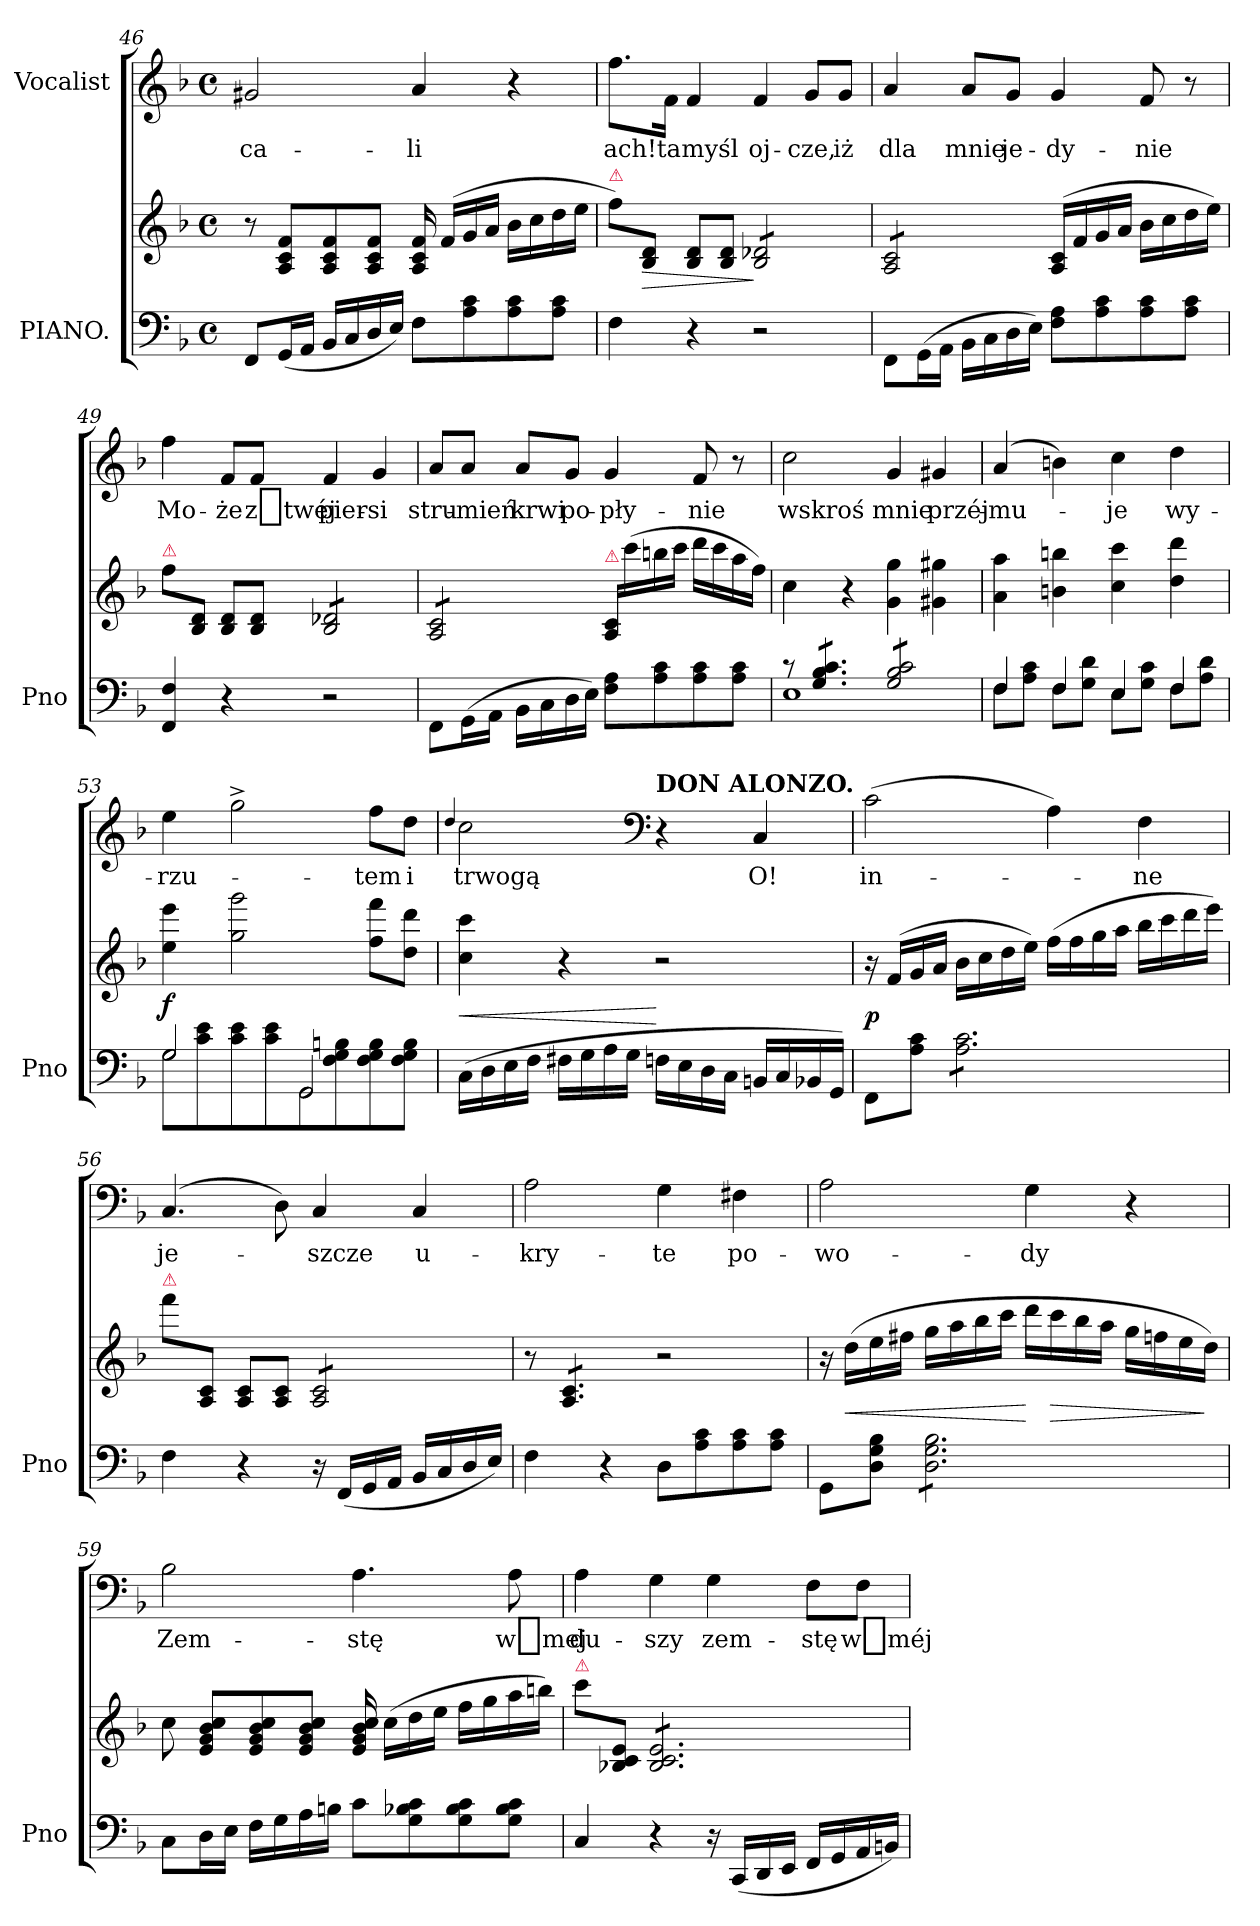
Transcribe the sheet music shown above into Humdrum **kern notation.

**kern	**kern	**dynam	**kern	**text
*part2	*part2	*part2	*part1	*part1
*staff3	*staff2	*staff2/3	*staff1	*staff1
*I"PIANO.	*	*	*I"Vocalist	*
*I'Pno	*	*	*	*
*clefF4	*clefG2	*	*clefG2	*
*k[b-]	*k[b-]	*	*k[b-]	*
*M4/4	*M4/4	*	*M4/4	*
*met(c)	*met(c)	*	*met(c)	*
=46	=46	=46	=46	=46
8FF/L	8r	.	2g#X/	-ca-
(<16GG/L	8A/ 8c/ 8f/L	.	.	.
16AA/JJ	.	.	.	.
16BB-/LL	8A/ 8c/ 8f/	.	.	.
16C/	.	.	.	.
16D/	8A/ 8c/ 8f/J	.	.	.
16E/JJ)	.	.	.	.
8F\L	16A/ 16c/ 16f/	.	4a/	-li
.	(16f/LL	.	.	.
8A\ 8c\	16g/	.	.	.
.	16a/JJ	.	.	.
8A\ 8c\	16b-\LL	.	4r	.
.	16cc\	.	.	.
8A\ 8c\J	16dd\	.	.	.
.	16ee\JJ	.	.	.
=47	=47	=47	=47	=47
!	!LO:TX:a:color=crimson:t=⚠	!	!	!
4F\	8ff\L)	.	8.ff\L	ach!
.	8B-/ 8d/J	>	.	.
.	.	.	16f\Jk	ta
4r	8B-/ 8d/L	.	4f/	myśl
.	8B-/ 8d/J	.	.	.
*	*tremolo	*	*	*
2r	8B-/ 8d-X/L	]	4f/	oj-
.	8B-/ 8d-X/	.	.	.
.	8B-/ 8d-X/	.	8g/L	-cze,
.	8B-/ 8d-X/J	.	8g/J	iż
=48	=48	=48	=48	=48
8FF\L	8A/ 8c/L	.	4a/	dla
(16GG\L	8A/ 8c/	.	.	.
16AA\JJ	.	.	.	.
16BB-\LL	8A/ 8c/	.	8a/L	mnie
16C\	.	.	.	.
16D\	8A/ 8c/J	.	8g/J	je-
*	*Xtremolo	*	*	*
16E\JJ)	.	.	.	.
8F\ 8A\L	(16A/ 16c/LL	.	4g/	-dy-
.	16f/	.	.	.
8A\ 8c\	16g/	.	.	.
.	16a/JJ	.	.	.
8A\ 8c\	16b-\LL	.	8f/	-nie
.	16cc\	.	.	.
8A\ 8c\J	16dd\	.	8r	.
.	16ee\JJ)	.	.	.
=49	=49	=49	=49	=49
!	!LO:TX:a:color=crimson:t=⚠	!	!	!
4FF/ 4F/	8ff\L	.	4ff\	Mo-
.	8B-/ 8d/J	.	.	.
4r	8B-/ 8d/L	.	8f/L	-że
.	8B-/ 8d/J	.	8f/J	z_twéj
*	*tremolo	*	*	*
2r	8B-/ 8d-X/L	.	4f/	pier-
.	8B-/ 8d-X/	.	.	.
.	8B-/ 8d-X/	.	4g/	-si
.	8B-/ 8d-X/J	.	.	.
=50	=50	=50	=50	=50
8FF\L	8A/ 8c/L	.	8a/L	stru-
(16GG\L	8A/ 8c/	.	8a/J	-mień
16AA\JJ	.	.	.	.
16BB-\LL	8A/ 8c/	.	8a/L	krwi
16C\	.	.	.	.
16D\	8A/ 8c/J	.	8g/J	po-
*	*Xtremolo	*	*	*
16E\JJ)	.	.	.	.
!	!LO:TX:a:color=crimson:t=⚠	!	!	!
8F\ 8A\L	16A/ 16c/LL	.	4g/	-pły-
.	(16ccc\	.	.	.
8A\ 8c\	16bbn\	.	.	.
.	16ccc\JJ	.	.	.
8A\ 8c\	16ddd\LL	.	8f/	-nie
.	16ccc\	.	.	.
8A\ 8c\J	16aa\	.	8r	.
.	16ff\JJ)	.	.	.
=51	=51	=51	=51	=51
*^	*	*	*	*
8r	1E	4cc\	.	2cc\	wskroś
*tremolo	*	*	*	*	*
8G/ 8B-/ 8c/L	.	.	.	.	.
8G/ 8B-/ 8c/	.	4r	.	.	.
8G/ 8B-/ 8c/J	.	.	.	.	.
8G/ 8B-/ 8c/L	.	4g\ 4gg\	.	4g/	mnie
8G/ 8B-/ 8c/	.	.	.	.	.
8G/ 8B-/ 8c/	.	4g#X\ 4gg#X\	.	4g#X/	przéj-
8G/ 8B-/ 8c/J	.	.	.	.	.
*Xtremolo	*	*	*	*	*
=52	=52	=52	=52	=52	=52
4F/	8F\L	4a\ 4aa\	.	(4a/	-mu-
.	8A\ 8c\J	.	.	.	.
4F/	8F\L	4bn\ 4bbn\	.	4bn\)	.
.	8G\ 8d\J	.	.	.	.
4E/	8E\L	4cc\ 4ccc\	.	4cc\	-je
.	8G\ 8c\J	.	.	.	.
4F/	8F\L	4dd\ 4ddd\	.	4dd\	wy-
.	8A\ 8d\J	.	.	.	.
=53	=53	=53	=53	=53	=53
!	!LO:N:vis=2	!	!	!	!
2G/	8G\	4ee\ 4eee\	f	4ee\	-rzu-
.	8c\ 8e\	.	.	.	.
.	8c\ 8e\	2gg\ 2ggg\	.	2gg^\	.
.	8c\ 8e\J	.	.	.	.
!	!LO:N:vis=2	!	!	!	!
2GG/	8GG\	.	.	.	.
.	8F\ 8G\ 8Bn\	.	.	.	.
.	8F\ 8G\ 8B\	8ff\ 8fff\L	.	8ff\L	-tem
.	8F\ 8G\ 8B\J	8dd\ 8ddd\J	.	8dd\J	i
*v	*v	*	*	*	*
=54	=54	=54	=54	=54
.	.	.	4qqdd/	.
(16C\LL	4cc\ 4ccc\	<	2cc\	trwogą
16D\	.	.	.	.
16E\	.	.	.	.
16F\JJ	.	.	.	.
16F#X\LL	4r	.	.	.
16G\	.	.	.	.
16A\	.	.	.	.
16G\JJ	.	.	.	.
*	*	*	*clefF4	*
!	!	!	!LO:TX:a:B:t=DON ALONZO.	!
16Fn\LL	2r	[	4r	.
16E\	.	.	.	.
16D\	.	.	.	.
16C\JJ	.	.	.	.
16BBn/LL	.	.	4C/	O!
16C/	.	.	.	.
16BB-X/	.	.	.	.
16GG/JJ)	.	.	.	.
=55	=55	=55	=55	=55
8FF\L	16r	p	(2c\	in-
.	(16f/LL	.	.	.
8A\ 8c\J	16g/	.	.	.
.	16a/JJ	.	.	.
*tremolo	*	*	*	*
8A\ 8c\L	16b-\LL	.	.	.
.	16cc\	.	.	.
8A\ 8c\	16dd\	.	.	.
.	16ee\JJ)	.	.	.
8A\ 8c\	(16ff\LL	.	4A\)	.
.	16ff\	.	.	.
8A\ 8c\	16gg\	.	.	.
.	16aa\JJ	.	.	.
8A\ 8c\	16bb-\LL	.	4F\	-ne
.	16ccc\	.	.	.
8A\ 8c\J	16ddd\	.	.	.
*Xtremolo	*	*	*	*
.	16eee\JJ)	.	.	.
=56	=56	=56	=56	=56
!	!LO:TX:a:color=crimson:t=⚠	!	!	!
4F\	8fff\L	.	(4.C/	je-
.	8A/ 8c/J	.	.	.
4r	8A/ 8c/L	.	.	.
.	8A/ 8c/J	.	8D\)	.
*	*tremolo	*	*	*
16r	8A/ 8c/L	.	4C/	-szcze
(16FF/LL	.	.	.	.
16GG/	8A/ 8c/	.	.	.
16AA/JJ	.	.	.	.
16BB-/LL	8A/ 8c/	.	4C/	u-
16C/	.	.	.	.
16D/	8A/ 8c/J	.	.	.
16E/JJ)	.	.	.	.
=57	=57	=57	=57	=57
4F\	8r	.	2A\	-kry-
.	8A/ 8c/L	.	.	.
4r	8A/ 8c/	.	.	.
.	8A/ 8c/J	.	.	.
*	*Xtremolo	*	*	*
8D\L	2r	.	4G\	-te
8A\ 8c\	.	.	.	.
8A\ 8c\	.	.	4F#X\	po-
8A\ 8c\J	.	.	.	.
=58	=58	=58	=58	=58
8GG\L	16r	.	2A\	-wo-
.	(16dd\LL	<	.	.
8D\ 8G\ 8B-\J	16ee\	.	.	.
.	16ff#X\JJ	.	.	.
*tremolo	*	*	*	*
8D\ 8G\ 8B-\L	16gg\LL	.	.	.
.	16aa\	.	.	.
8D\ 8G\ 8B-\	16bb-\	.	.	.
.	16ccc\JJ	.	.	.
8D\ 8G\ 8B-\	16ddd\LL	[	4G\	-dy
.	16ccc\	>	.	.
8D\ 8G\ 8B-\	16bb-\	.	.	.
.	16aa\JJ	.	.	.
8D\ 8G\ 8B-\	16gg\LL	.	4r	.
.	16ffn\	.	.	.
8D\ 8G\ 8B-\J	16ee\	.	.	.
*Xtremolo	*	*	*	*
.	16dd\JJ)	]	.	.
=59	=59	=59	=59	=59
8C\L	8cc\	.	2B-\	Zem-
16D\L	8e/ 8g/ 8b-/ 8cc/L	.	.	.
16E\JJ	.	.	.	.
16F\LL	8e/ 8g/ 8b-/ 8cc/	.	.	.
16G\	.	.	.	.
16A\	8e/ 8g/ 8b-/ 8cc/J	.	.	.
16Bn\JJ	.	.	.	.
8c\L	16e/ 16g/ 16b-/ 16cc/	.	4.A\	-stę
.	(16cc\LL	.	.	.
8G\ 8B-X\ 8c\	16dd\	.	.	.
.	16ee\JJ	.	.	.
8G\ 8B-\ 8c\	16ff\LL	.	.	.
.	16gg\	.	.	.
8G\ 8B-\ 8c\J	16aa\	.	8A\	w_mej
.	16bbn\JJ)	.	.	.
=60	=60	=60	=60	=60
!	!LO:TX:a:color=crimson:t=⚠	!	!	!
4C/	8ccc\L	.	4A\	du-
.	8B-X/ 8c/ 8e/J	.	.	.
*	*tremolo	*	*	*
4r	8B-/ 8c/ 8e/L	.	4G\	-szy
.	8B-/ 8c/ 8e/	.	.	.
16r	8B-/ 8c/ 8e/	.	4G\	zem-
(16CC/LL	.	.	.	.
16DD/	8B-/ 8c/ 8e/	.	.	.
16EE/JJ	.	.	.	.
16FF/LL	8B-/ 8c/ 8e/	.	8F\L	-stę
16GG/	.	.	.	.
16AA/	8B-/ 8c/ 8e/J	.	8F\J	w_méj
*	*Xtremolo	*	*	*
16BBn/JJ)	.	.	.	.
=	=	=	=	=
*-	*-	*-	*-	*-
